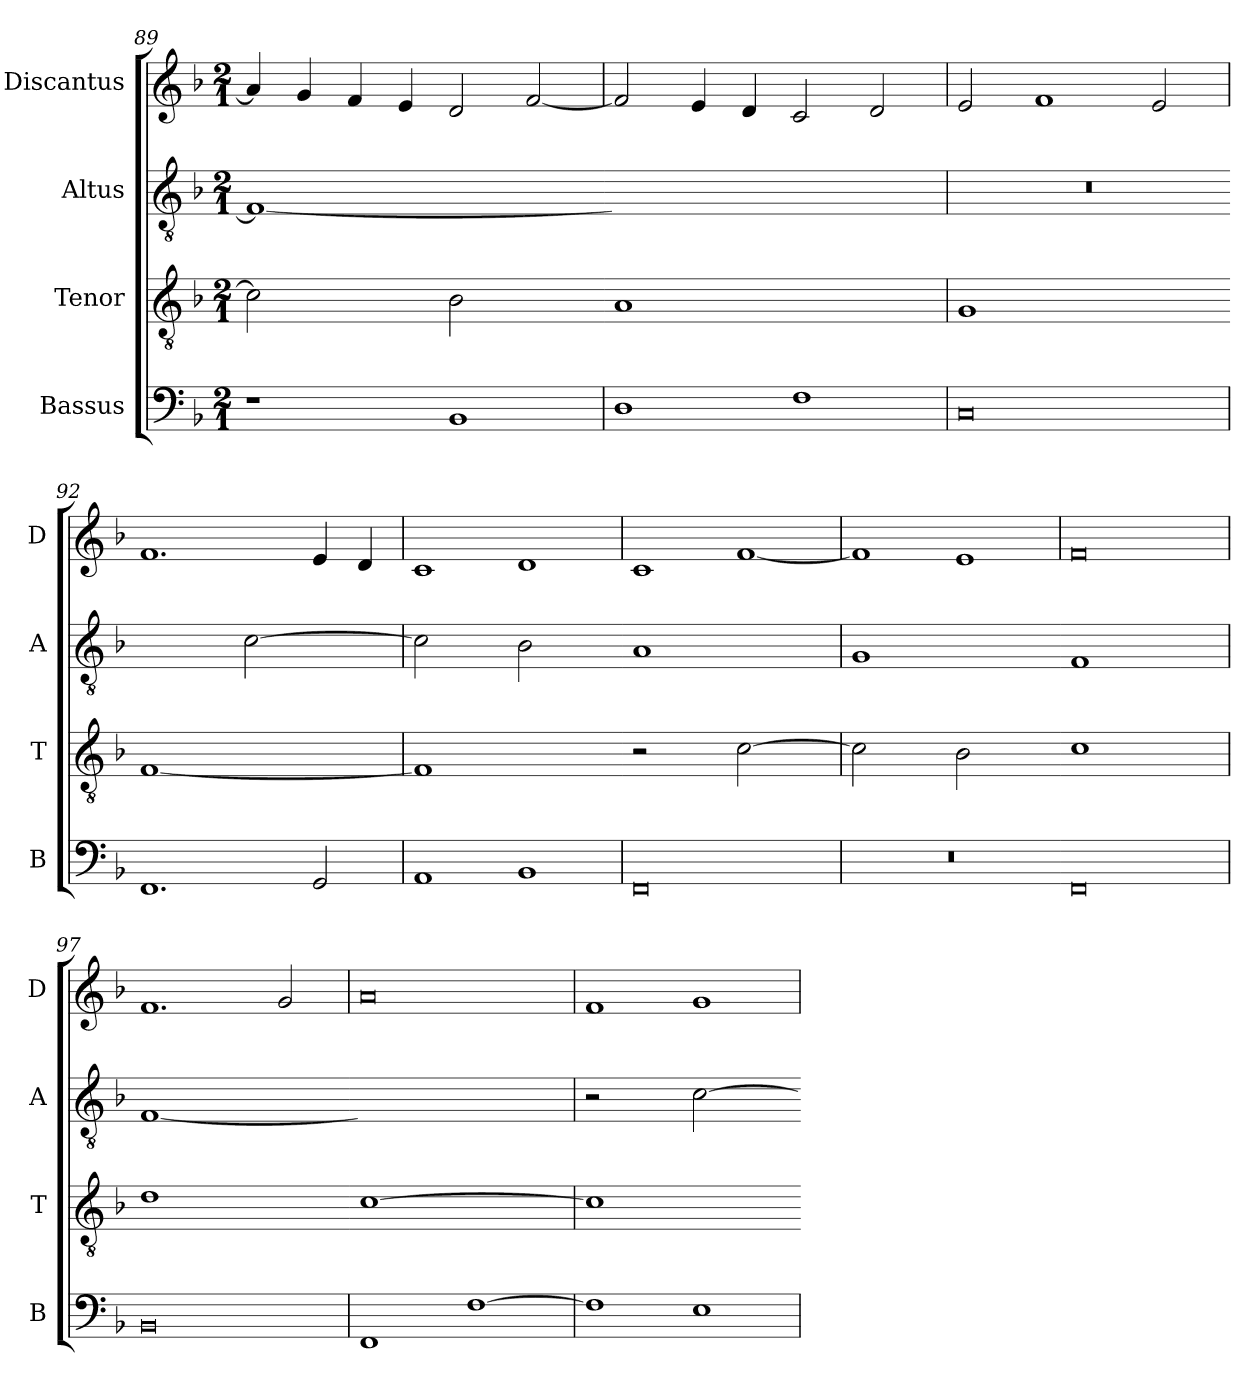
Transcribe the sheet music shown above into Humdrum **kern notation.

**kern	**kern	**kern	**kern
*part4	*part3	*part2	*part1
*staff4	*staff3	*staff2	*staff1
*I"Bassus	*I"Tenor	*I"Altus	*I"Discantus
*I'B	*I'T	*I'A	*I'D
*clefF4	*clefGv2	*clefGv2	*clefG2
*k[b-]	*k[b-]	*k[b-]	*k[b-]
*M2/1	*M2/1	*M2/1	*M2/1
=89	=89	=89	=89
!	!LO:N:vis=2	!LO:N:vis=1	!
1r	1c]	0F_	4a/]
.	.	.	4g/
.	.	.	4f/
.	.	.	4e/
!	!LO:N:vis=2	!	!
1BB-	1B-	.	2d/
.	.	.	[2f/
=90	=90-	=90-	=90
!	!LO:N:vis=1	!LO:N:vis=1	!
1D	0A	0Fyy]	2f/]
.	.	.	4e/
.	.	.	4d/
1F	.	.	2c/
.	.	.	2d/
=91	=91	=91	=91
!	!LO:N:vis=1	!LO:N:vis=1	!
0C	0G	0r	2e/
.	.	.	1f
.	.	.	2e/
=92	=92-	=92-	=92
!	!LO:N:vis=1	!LO:N:vis=2	!
1.FF	[0F	1ryy	1.f
!	!	!LO:N:vis=2	!
.	.	[1c	.
2GG/	.	.	4e/
.	.	.	4d/
=93	=93	=93	=93
!	!LO:N:vis=1	!LO:N:vis=2	!
1AA	0F]	1c]	1c
!	!	!LO:N:vis=2	!
1BB-	.	1B-	1d
=94	=94-	=94-	=94
!	!LO:N:vis=2	!LO:N:vis=1	!
0FF	1r	0A	1c
!	!LO:N:vis=2	!	!
.	[1c	.	[1f
=95	=95	=95	=95
!	!LO:N:vis=2	!LO:N:vis=1	!
0r	1c]	0G	1f]
!	!LO:N:vis=2	!	!
.	1B-	.	1e
=96	=96-	=96-	=96
!	!LO:N:vis=1	!LO:N:vis=1	!
0FF	0c	[y0F	0f
=97	=97	=97	=97
!	!LO:N:vis=1	!LO:N:vis=1	!
0BB-	0d	0F_	1.f
.	.	.	2g/
=98	=98-	=98-	=98
!	!LO:N:vis=1	!LO:N:vis=1	!
1FF	[0c	0Fyy]	0a
[1F	.	.	.
=99	=99	=99	=99
!	!LO:N:vis=1	!LO:N:vis=2	!
1F]	0c]	1r	1f
!	!	!LO:N:vis=2	!
1E	.	[1c	1g
=	=-	=-	=
*-	*-	*-	*-
